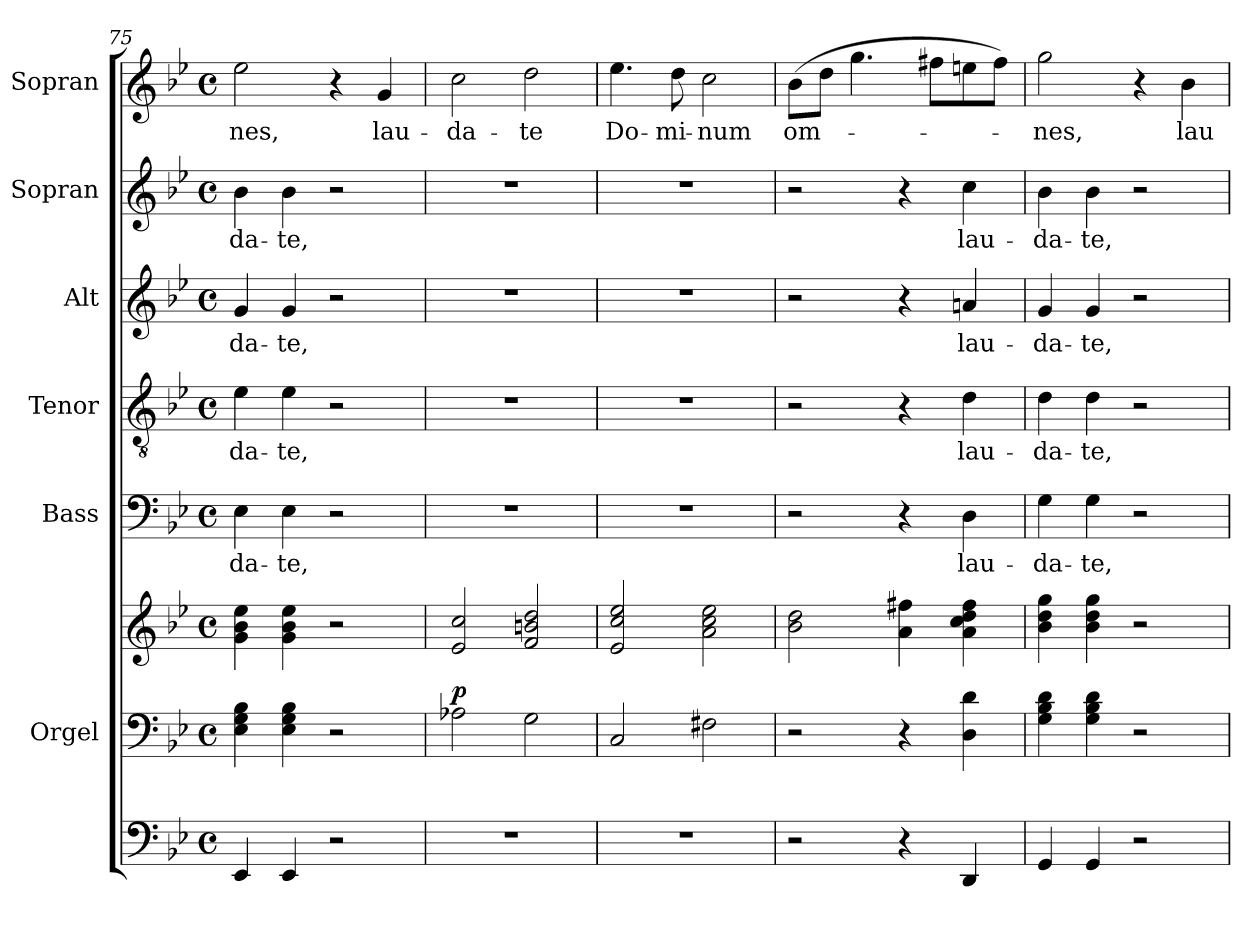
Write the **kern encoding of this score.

**kern	**kern	**kern	**dynam	**kern	**text	**kern	**text	**kern	**text	**kern	**text	**kern	**text
*part7	*part6	*part6	*part6	*part5	*part5	*part4	*part4	*part3	*part3	*part2	*part2	*part1	*part1
*staff8	*staff7	*staff6	*staff6/7	*staff5	*staff5	*staff4	*staff4	*staff3	*staff3	*staff2	*staff2	*staff1	*staff1
*	*I"Orgel	*	*	*I"Bass	*	*I"Tenor	*	*I"Alt	*	*I"Sopran	*	*I"Sopran	*
*	*I'Org.	*	*	*I'B.	*	*I'T.	*	*I'A.	*	*I'S.	*	*I'S.	*
!!LO:PB:g=z
*clefF4	*clefF4	*clefG2	*	*clefF4	*	*clefGv2	*	*clefG2	*	*clefG2	*	*clefG2	*
*k[b-e-]	*k[b-e-]	*k[b-e-]	*	*k[b-e-]	*	*k[b-e-]	*	*k[b-e-]	*	*k[b-e-]	*	*k[b-e-]	*
*B-:	*B-:	*B-:	*	*B-:	*	*B-:	*	*B-:	*	*B-:	*	*B-:	*
*M4/4	*M4/4	*M4/4	*	*M4/4	*	*M4/4	*	*M4/4	*	*M4/4	*	*M4/4	*
*met(c)	*met(c)	*met(c)	*	*met(c)	*	*met(c)	*	*met(c)	*	*met(c)	*	*met(c)	*
=75	=75	=75	=75	=75	=75	=75	=75	=75	=75	=75	=75	=75	=75
!	!	!	!	!	!LO:LY:b	!	!LO:LY:b	!	!LO:LY:b	!	!LO:LY:b	!	!LO:LY:b
4EE-/	4E-\ 4G\ 4B-\	4g\ 4b-\ 4ee-\	.	4E-\	-da-	4e-\	-da-	4g/	-da-	4b-\	-da-	2ee-\	-nes,
!	!	!	!	!	!LO:LY:b	!	!LO:LY:b	!	!LO:LY:b	!	!LO:LY:b	!	!
4EE-/	4E-\ 4G\ 4B-\	4g\ 4b-\ 4ee-\	.	4E-\	-te,	4e-\	-te,	4g/	-te,	4b-\	-te,	.	.
2r	2r	2r	.	2r	.	2r	.	2r	.	2r	.	4r	.
!	!	!	!	!	!	!	!	!	!	!	!	!	!LO:LY:b
.	.	.	.	.	.	.	.	.	.	.	.	4g/	lau-
=76	=76	=76	=76	=76	=76	=76	=76	=76	=76	=76	=76	=76	=76
!	!	!	!LO:DY:a=2	!	!	!	!	!	!	!	!	!	!LO:LY:b
1r	2A-X\	2e-/ 2cc/	p	1r	.	1r	.	1r	.	1r	.	2cc\	-da-
!	!	!	!	!	!	!	!	!	!	!	!	!	!LO:LY:b
.	2G\	2f/ 2bn/ 2dd/	.	.	.	.	.	.	.	.	.	2dd\	-te
=77	=77	=77	=77	=77	=77	=77	=77	=77	=77	=77	=77	=77	=77
!	!	!	!	!	!	!	!	!	!	!	!	!	!LO:LY:b
1r	2C/	2e-/ 2cc/ 2ee-/	.	1r	.	1r	.	1r	.	1r	.	4.ee-\	Do-
!	!	!	!	!	!	!	!	!	!	!	!	!	!LO:LY:b
.	.	.	.	.	.	.	.	.	.	.	.	8dd\	-mi-
!	!	!	!	!	!	!	!	!	!	!	!	!	!LO:LY:b
.	2F#X\	2a\ 2cc\ 2ee-\	.	.	.	.	.	.	.	.	.	2cc\	-num
=78	=78	=78	=78	=78	=78	=78	=78	=78	=78	=78	=78	=78	=78
!	!	!	!	!	!	!	!	!	!	!	!	!	!LO:LY:b
2r	2r	2b-\ 2dd\	.	2r	.	2r	.	2r	.	2r	.	(>8b-\L	om-
.	.	.	.	.	.	.	.	.	.	.	.	8dd\J	.
.	.	.	.	.	.	.	.	.	.	.	.	4.gg\	.
4r	4r	4a\ 4ff#X\	.	4r	.	4r	.	4r	.	4r	.	.	.
.	.	.	.	.	.	.	.	.	.	.	.	8ff#X\L	.
!	!	!	!	!	!LO:LY:b	!	!LO:LY:b	!	!LO:LY:b	!	!LO:LY:b	!	!
4DD/	4D\ 4d\	4a\ 4cc\ 4dd\ 4ff#\	.	4D\	lau-	4d\	lau-	4an/	lau-	4cc\	lau-	8een\	.
.	.	.	.	.	.	.	.	.	.	.	.	8ff#\J)	.
=79	=79	=79	=79	=79	=79	=79	=79	=79	=79	=79	=79	=79	=79
!	!	!	!	!	!LO:LY:b	!	!LO:LY:b	!	!LO:LY:b	!	!LO:LY:b	!	!LO:LY:b
4GG/	4G\ 4B-\ 4d\	4b-\ 4dd\ 4gg\	.	4G\	-da-	4d\	-da-	4g/	-da-	4b-\	-da-	2gg\	-nes,
!	!	!	!	!	!LO:LY:b	!	!LO:LY:b	!	!LO:LY:b	!	!LO:LY:b	!	!
4GG/	4G\ 4B-\ 4d\	4b-\ 4dd\ 4gg\	.	4G\	-te,	4d\	-te,	4g/	-te,	4b-\	-te,	.	.
2r	2r	2r	.	2r	.	2r	.	2r	.	2r	.	4r	.
!	!	!	!	!	!	!	!	!	!	!	!	!	!LO:LY:b
.	.	.	.	.	.	.	.	.	.	.	.	4b-\	lau-
=	=	=	=	=	=	=	=	=	=	=	=	=	=
*-	*-	*-	*-	*-	*-	*-	*-	*-	*-	*-	*-	*-	*-
